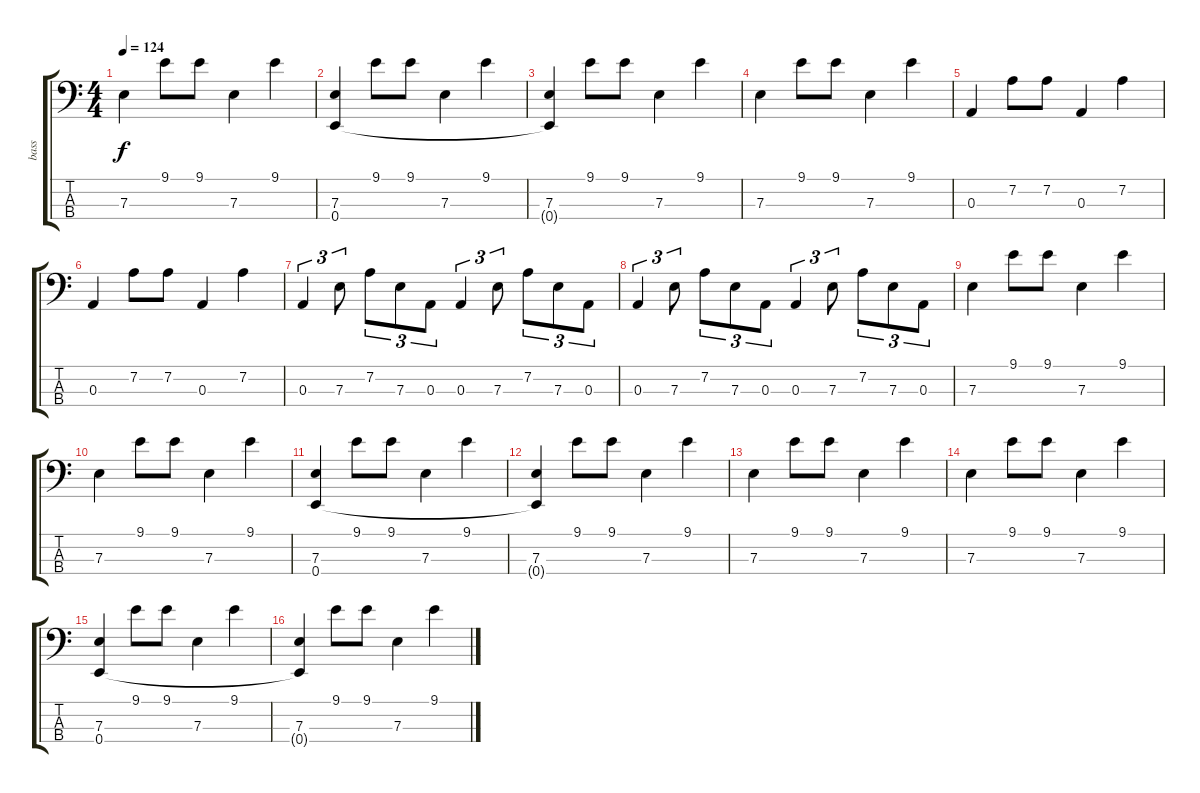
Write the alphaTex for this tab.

\track ("bass" "bass") {instrument fretlessbass}
\staff {score tabs}
\tuning (G2 D2 A1 E1) {hide}
\ts (4 4)
\tempo 124
\clef f4
\ks c
7.3.4{dy f} 9.1.8 9.1.8 7.3.4 9.1.4 |
(7.3 0.4).4 9.1.8 9.1.8 7.3.4 9.1.4 |
(7.3 0.4{t}).4 9.1.8 9.1.8 7.3.4 9.1.4 |
7.3.4 9.1.8 9.1.8 7.3.4 9.1.4 |
0.3.4 7.2.8 7.2.8 0.3.4 7.2.4 |
0.3.4 7.2.8 7.2.8 0.3.4 7.2.4 |
0.3.4{tu (3 2)} 7.3.8{tu (3 2)} 7.2.8{tu (3 2)} 7.3.8{tu (3 2)} 0.3.8{tu (3 2)} 0.3.4{tu (3 2)} 7.3.8{tu (3 2)} 7.2.8{tu (3 2)} 7.3.8{tu (3 2)} 0.3.8{tu (3 2)} |
0.3.4{tu (3 2)} 7.3.8{tu (3 2)} 7.2.8{tu (3 2)} 7.3.8{tu (3 2)} 0.3.8{tu (3 2)} 0.3.4{tu (3 2)} 7.3.8{tu (3 2)} 7.2.8{tu (3 2)} 7.3.8{tu (3 2)} 0.3.8{tu (3 2)} |
7.3.4{volume 6} 9.1.8 9.1.8 7.3.4 9.1.4 |
7.3.4 9.1.8 9.1.8 7.3.4 9.1.4 |
(7.3 0.4).4 9.1.8 9.1.8 7.3.4 9.1.4 |
(7.3 0.4{t}).4 9.1.8 9.1.8 7.3.4 9.1.4 |
7.3.4 9.1.8 9.1.8 7.3.4 9.1.4 |
7.3.4 9.1.8 9.1.8 7.3.4 9.1.4 |
(7.3 0.4).4 9.1.8 9.1.8 7.3.4 9.1.4 |
(7.3 0.4{t}).4 9.1.8 9.1.8 7.3.4 9.1.4
